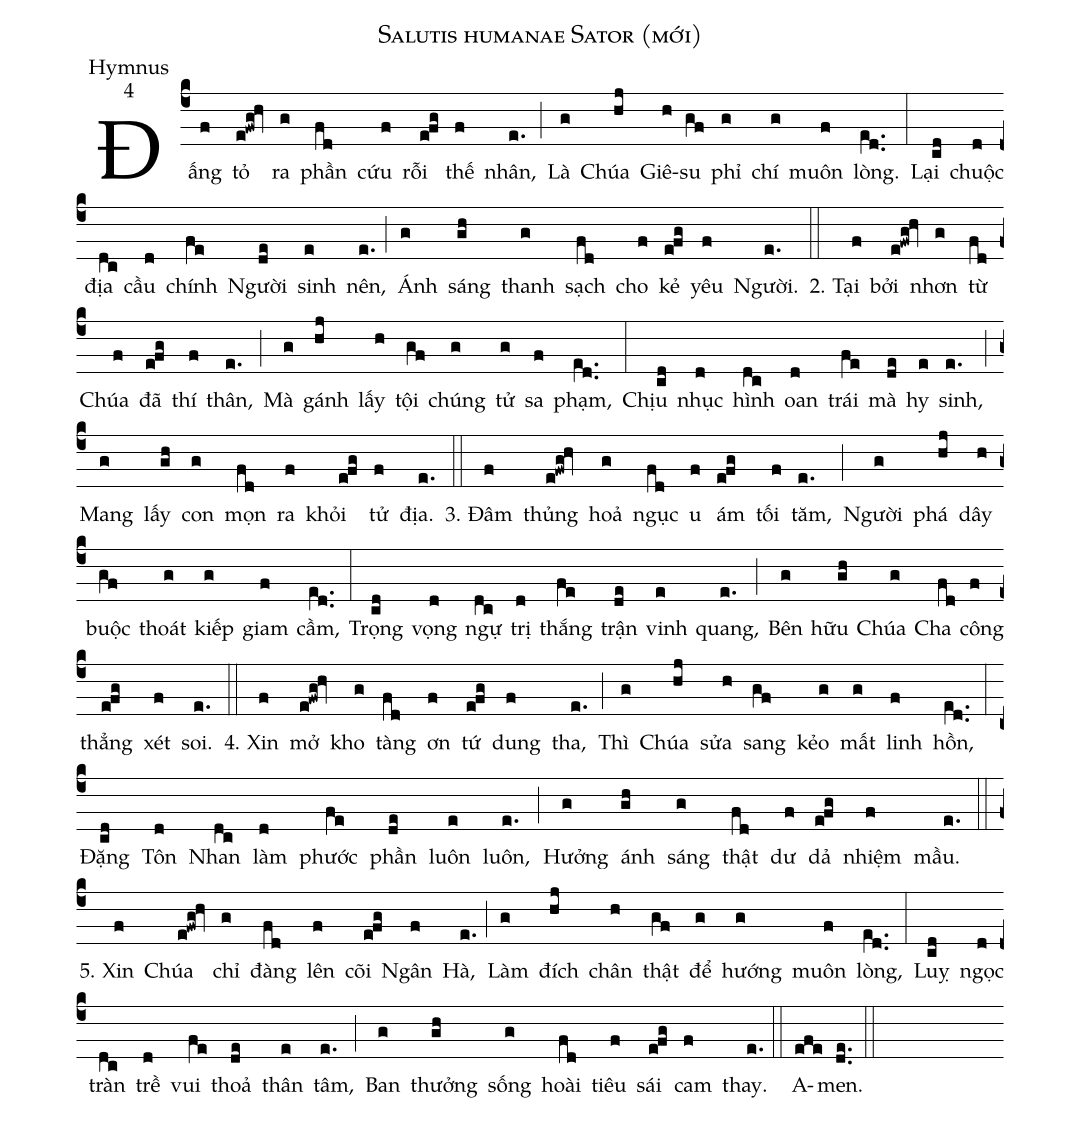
name:Salutis humanae Sator (mới);
office-part:Hymnus;
mode:4;
%%
(c4)Đấng(f) tỏ(e!fwg!hv) ra(g) phần(fd) cứu(f) rỗi(efg) thế(f) nhân,(e.) (;)
Là(g) Chúa(hj) Giê(h)su(gf) phỉ(g) chí(g) muôn(f) lòng.(e[ll:1]d..) (:)
Lại(cd) chuộc(d) địa(dc) cầu(d) chính(fe) Người(de) sinh(e) nên,(e.) (;)
Ánh(g) sáng(gh) thanh(g) sạch(fd) cho(f) kẻ(efg) yêu(f) Người.(e.) (::)

2. Tại(f) bởi(e!fwg!hv) nhơn(g) từ(fd) Chúa(f) đã(efg) thí(f) thân,(e.) (;)
Mà(g) gánh(hj) lấy(h) tội(gf) chúng(g) tử(g) sa(f) phạm,(e[ll:1]d..) (:)
Chịu(cd) nhục(d) hình(dc) oan(d) trái(fe) mà(de) hy(e) sinh,(e.) (;)
Mang(g) lấy(gh) con(g) mọn(fd) ra(f) khỏi(efg) tử(f) địa.(e.) (::)

3. Đâm(f) thủng(e!fwg!hv) hoả(g) ngục(fd) u(f) ám(efg) tối(f) tăm,(e.) (;)
Người(g) phá(hj) dây(h) buộc(gf) thoát(g) kiếp(g) giam(f) cầm,(e[ll:1]d..) (:)
Trọng(cd) vọng(d) ngự(dc) trị(d) thắng(fe) trận(de) vinh(e) quang,(e.) (;)
Bên(g) hữu(gh) Chúa(g) Cha(fd) công(f) thẳng(efg) xét(f) soi.(e.) (::)

4. Xin(f) mở(e!fwg!hv) kho(g) tàng(fd) ơn(f) tứ(efg) dung(f) tha,(e.) (;)
Thì(g) Chúa(hj) sửa(h) sang(gf) kẻo(g) mất(g) linh(f) hồn,(e[ll:1]d..) (:)
Đặng(cd) Tôn(d) Nhan(dc) làm(d) phước(fe) phần(de) luôn(e) luôn,(e.) (;)
Hưởng(g) ánh(gh) sáng(g) thật(fd) dư(f) dả(efg) nhiệm(f) mầu.(e.) (::)

5. Xin(f) Chúa(e!fwg!hv) chỉ(g) đàng(fd) lên(f) cõi(efg) Ngân(f) Hà,(e.) (;)
Làm(g) đích(hj) chân(h) thật(gf) để(g) hướng(g) muôn(f) lòng,(e[ll:1]d..) (:)
Luỵ(cd) ngọc(d) tràn(dc) trề(d) vui(fe) thoả(de) thân(e) tâm,(e.) (;)
Ban(g) thưởng(gh) sống(g) hoài(fd) tiêu(f) sái(efg) cam(f) thay.(e.) (::)
A(efe)men.(de..) (::)
